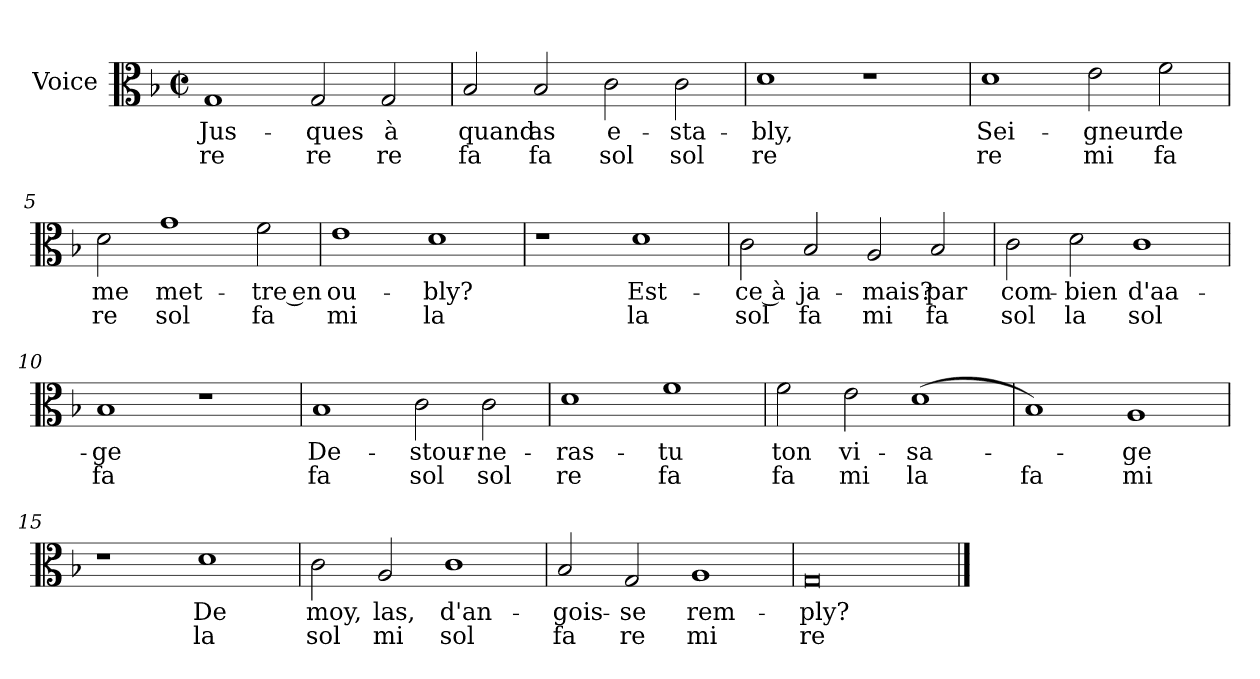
**kern	**text	**text
*part1	*part1	*part1
*staff1	*staff1	*staff1
*I"Voice	*	*
*I'Vo.	*	*
*clefC3	*	*
*k[b-]	*	*
*M4/2	*	*
*met(c|)	*	*
=1	=1	=1
1G	Jus-	re
2G/	-ques	re
2G/	à	re
=2	=2	=2
2B-/	quand	fa
2B-/	as	fa
2c\	e-	sol
2c\	-sta-	sol
=3	=3	=3
1d	-bly,	re
1r	.	.
=4	=4	=4
1d	Sei-	re
2e\	-gneur	mi
2f\	de	fa
=5	=5	=5
2d\	me	re
1g	met-	sol
2f\	-tre en	fa
=6	=6	=6
1e	ou-	mi
1d	-bly?	la
=7	=7	=7
1r	.	.
1d	Est-	la
=8	=8	=8
2c\	-ce à	sol
2B-/	ja-	fa
2A/	-mais?	mi
2B-/	par	fa
=9	=9	=9
2c\	com-	sol
2d\	-bien	la
1c	d'aa-	sol
=10	=10	=10
1B-	-ge	fa
1r	.	.
=11	=11	=11
1B-	De-	fa
2c\	-stour-	sol
2c\	-ne-	sol
=12	=12	=12
1d	-ras-	re
1f	-tu	fa
=13	=13	=13
2f\	ton	fa
2e\	vi-	mi
(1d	-sa-	la
=14	=14	=14
1B-)	.	fa
1A	-ge	mi
=15	=15	=15
1r	.	.
1d	De	la
=16	=16	=16
2c\	moy,	sol
2A/	las,	mi
1c	d'an-	sol
=17	=17	=17
2B-/	-gois-	fa
2G/	-se	re
1A	rem-	mi
=18	=18	=18
0G	-ply?	re
==	==	==
*-	*-	*-
